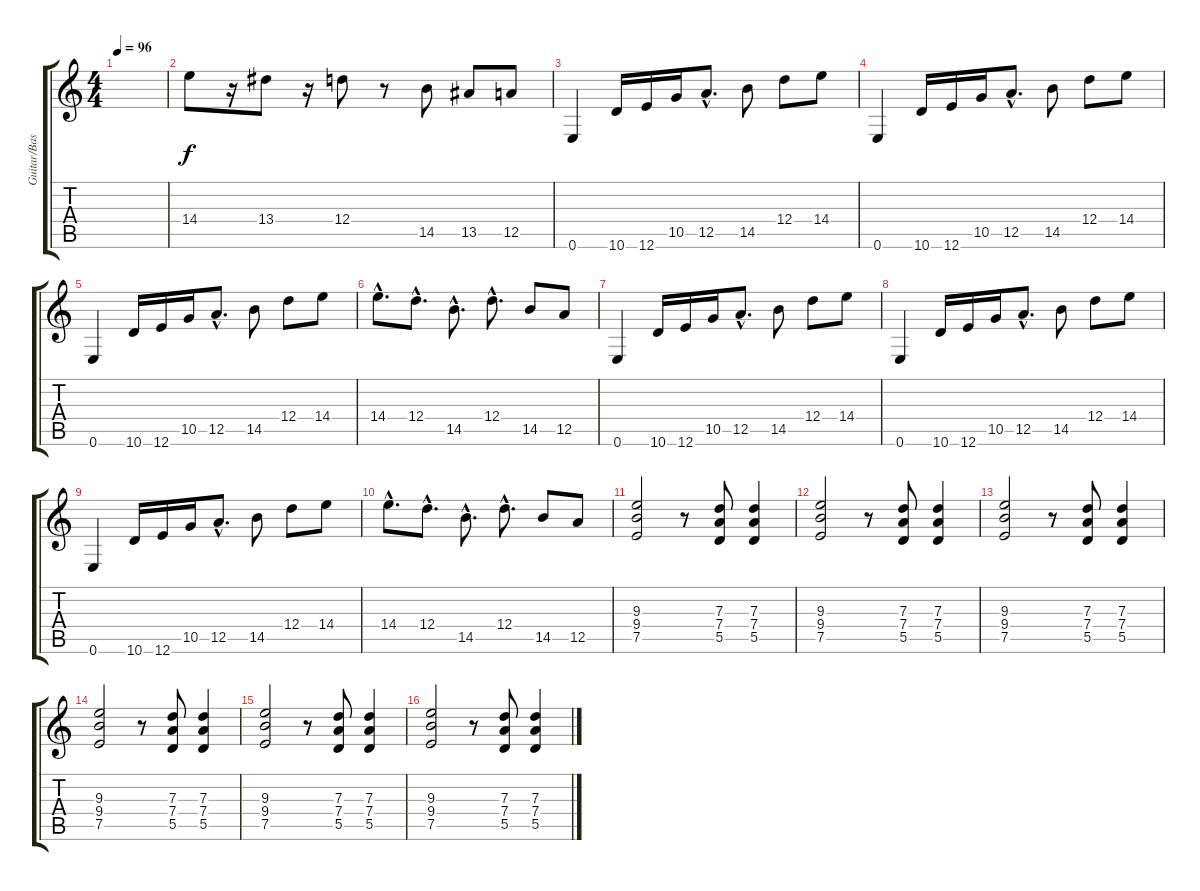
\track ("Guitar/Bass 2" "Guitar/Bas") {instrument electricbasspick}
\staff {score tabs}
\tuning (E4 B3 G3 D3 A2 E2) {hide}
\ts (4 4)
\tempo 96
\clef g2
\ks c
|
14.4.8{instrument electricbasspick} r.16 13.4.8 r.16 12.4.8 r.8 14.5.8 13.5.8 12.5.8 |
0.6.4 10.6.16 12.6.16 10.5.16 12.5{hac}.8{d} 14.5.8 12.4.8 14.4.8 |
0.6.4 10.6.16 12.6.16 10.5.16 12.5{hac}.8{d} 14.5.8 12.4.8 14.4.8 |
0.6.4 10.6.16 12.6.16 10.5.16 12.5{hac}.8{d} 14.5.8 12.4.8 14.4.8 |
14.4{hac}.8{d} 12.4{hac}.8{d} 14.5{hac}.8{d} 12.4{hac}.8{d} 14.5.8 12.5.8 |
0.6.4 10.6.16 12.6.16 10.5.16 12.5{hac}.8{d} 14.5.8 12.4.8 14.4.8 |
0.6.4 10.6.16 12.6.16 10.5.16 12.5{hac}.8{d} 14.5.8 12.4.8 14.4.8 |
0.6.4 10.6.16 12.6.16 10.5.16 12.5{hac}.8{d} 14.5.8 12.4.8 14.4.8 |
14.4{hac}.8{d} 12.4{hac}.8{d} 14.5{hac}.8{d} 12.4{hac}.8{d} 14.5.8 12.5.8 |
(9.3 9.4 7.5).2{volume 10 instrument distortionguitar} r.8 (7.3 7.4 5.5).8 (7.3 7.4 5.5).4 |
(9.3 9.4 7.5).2{instrument distortionguitar} r.8 (7.3 7.4 5.5).8 (7.3 7.4 5.5).4 |
(9.3 9.4 7.5).2{instrument distortionguitar} r.8 (7.3 7.4 5.5).8 (7.3 7.4 5.5).4 |
(9.3 9.4 7.5).2{instrument distortionguitar} r.8 (7.3 7.4 5.5).8 (7.3 7.4 5.5).4 |
(9.3 9.4 7.5).2{volume 10 instrument distortionguitar} r.8 (7.3 7.4 5.5).8 (7.3 7.4 5.5).4 |
(9.3 9.4 7.5).2{instrument distortionguitar} r.8 (7.3 7.4 5.5).8 (7.3 7.4 5.5).4
